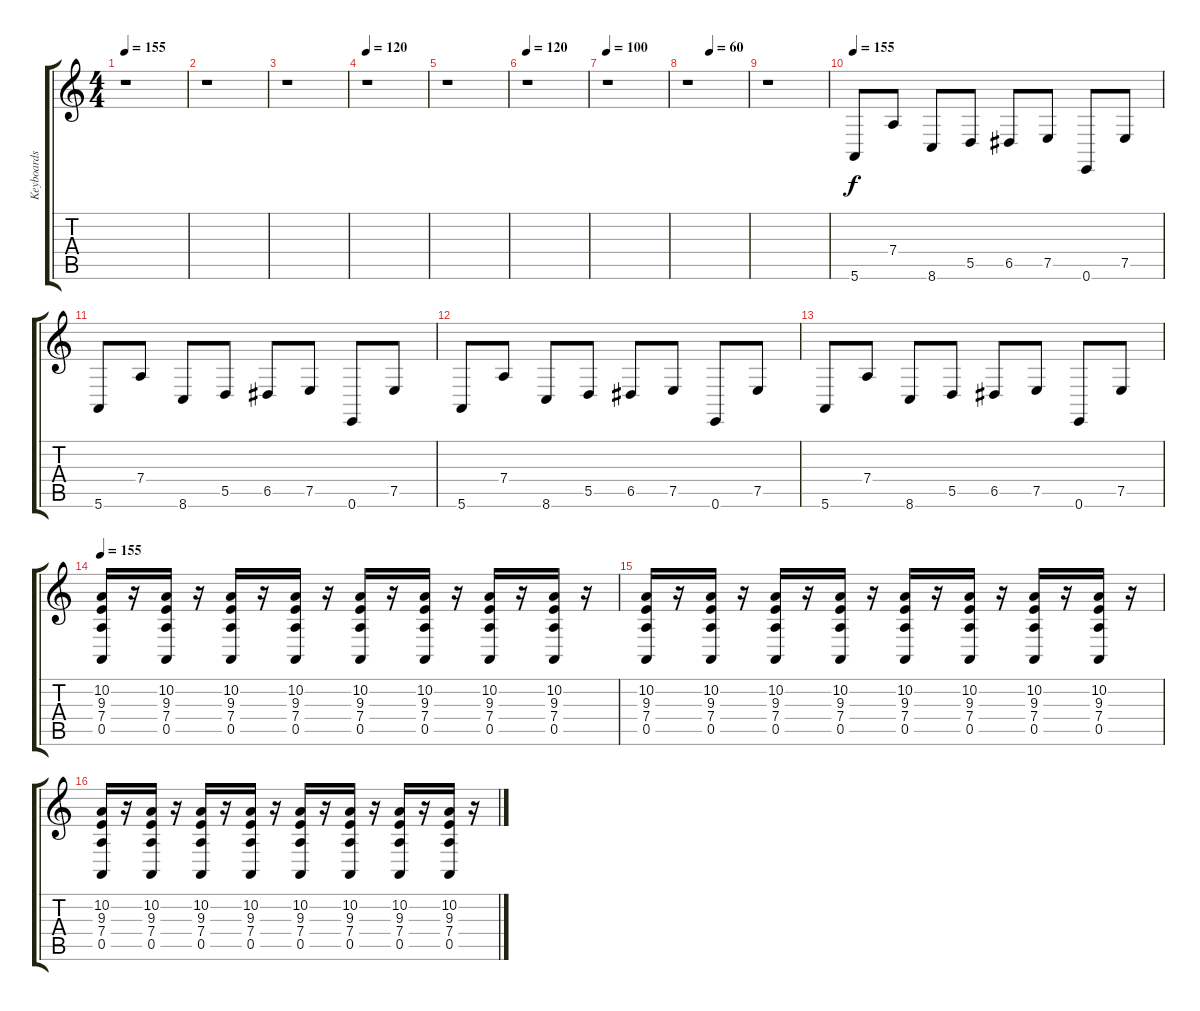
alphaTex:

\track ("Keyboards" "Keyboards") {instrument brightacousticpiano}
\staff {score tabs}
\tuning (E4 B3 G3 D3 A2 E2) {hide}
\ts (4 4)
\tempo 155
\tempo 120
\tempo 155
\clef g2
\ks c
r.1{dy f instrument brightacousticpiano} |
r.1 |
r.1 |
\tempo 120
r.1 |
r.1 |
\tempo 120
r.1 |
\tempo 100
r.1 |
\tempo (60 0.375)
r.1 |
r.1 |
\tempo 155
5.6.8{volume 12} 7.4.8 8.6.8 5.5.8 6.5.8 7.5.8 0.6.8 7.5.8 |
5.6.8 7.4.8 8.6.8 5.5.8 6.5.8 7.5.8 0.6.8 7.5.8 |
5.6.8 7.4.8 8.6.8 5.5.8 6.5.8 7.5.8 0.6.8 7.5.8 |
5.6.8 7.4.8 8.6.8 5.5.8 6.5.8 7.5.8 0.6.8 7.5.8 |
\tempo 155
(10.2 9.3 7.4 0.5).16{volume 9} r.16 (10.2 9.3 7.4 0.5).16 r.16 (10.2 9.3 7.4 0.5).16 r.16 (10.2 9.3 7.4 0.5).16 r.16 (10.2 9.3 7.4 0.5).16 r.16 (10.2 9.3 7.4 0.5).16 r.16 (10.2 9.3 7.4 0.5).16 r.16 (10.2 9.3 7.4 0.5).16 r.16 |
(10.2 9.3 7.4 0.5).16 r.16 (10.2 9.3 7.4 0.5).16 r.16 (10.2 9.3 7.4 0.5).16 r.16 (10.2 9.3 7.4 0.5).16 r.16 (10.2 9.3 7.4 0.5).16 r.16 (10.2 9.3 7.4 0.5).16 r.16 (10.2 9.3 7.4 0.5).16 r.16 (10.2 9.3 7.4 0.5).16 r.16 |
(10.2 9.3 7.4 0.5).16 r.16 (10.2 9.3 7.4 0.5).16 r.16 (10.2 9.3 7.4 0.5).16 r.16 (10.2 9.3 7.4 0.5).16 r.16 (10.2 9.3 7.4 0.5).16 r.16 (10.2 9.3 7.4 0.5).16 r.16 (10.2 9.3 7.4 0.5).16 r.16 (10.2 9.3 7.4 0.5).16 r.16
